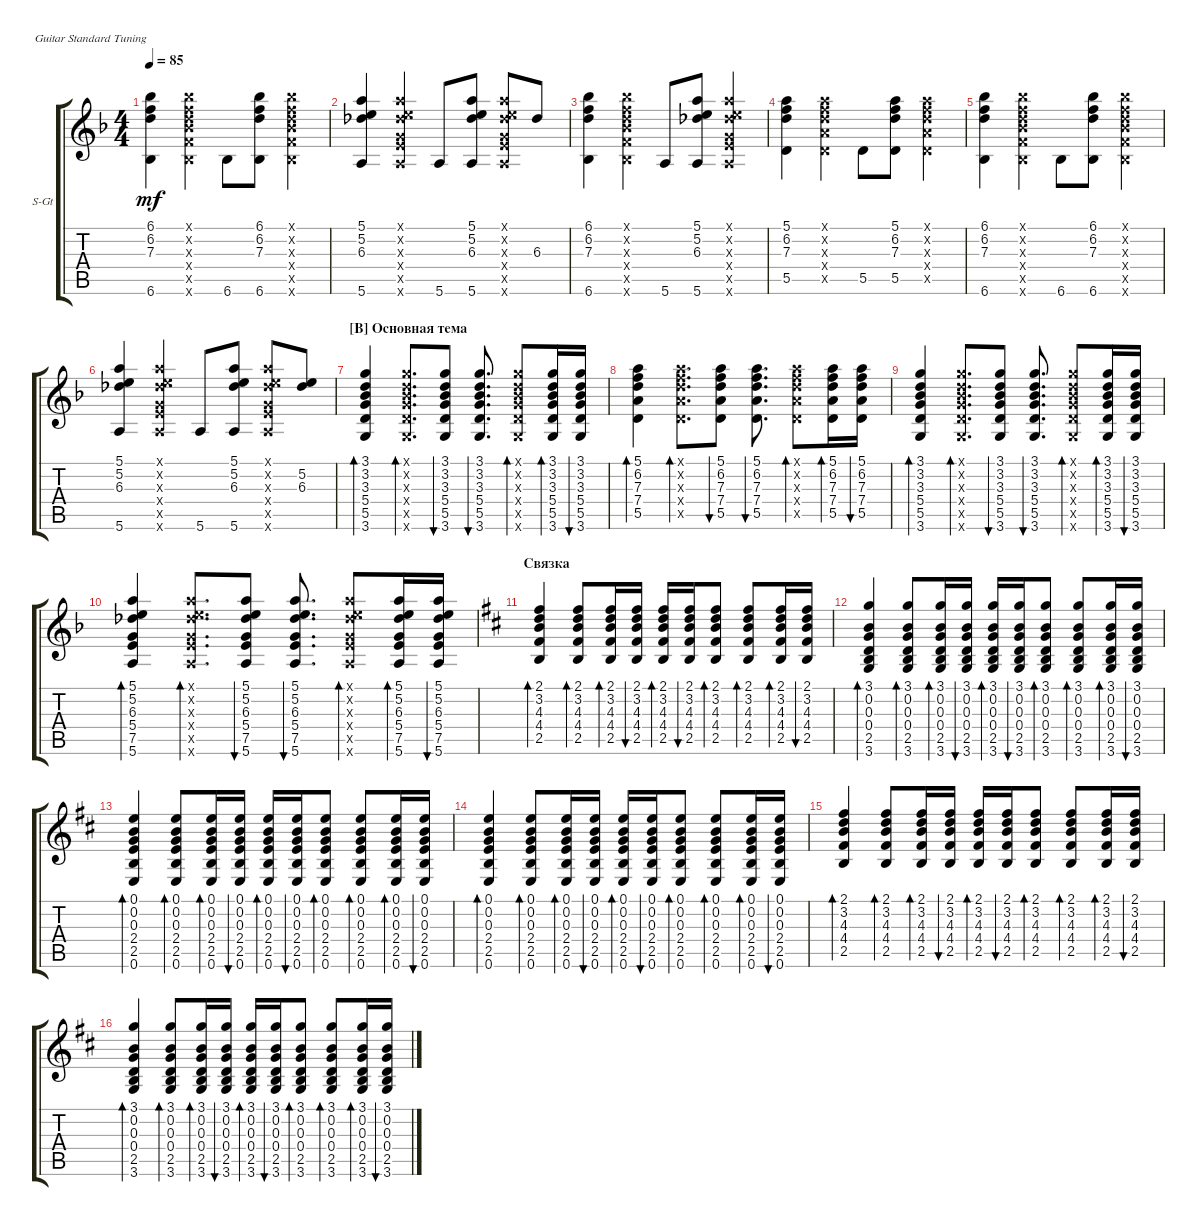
\defaultSystemsLayout 4
\bracketExtendMode groupsimilarinstruments
\firstSystemTrackNameOrientation horizontal
\otherSystemsTrackNameOrientation horizontal
\track ("Steel Guitar" "S-Gt") {instrument acousticguitarsteel}
\staff {score tabs}
\tuning (E4 B3 G3 D3 A2 E2)
\ts (4 4)
\tempo 85
\clef g2
\ks dminor
(6.6 7.3 6.2 6.1).4{dy mf} (6.6{x} 8.5{x} 8.4{x} 7.3{x} 6.2{x} 6.1{x}).4 6.6.8 (6.6 7.3 6.2 6.1).8 (6.6{x} 8.5{x} 8.4{x} 7.3{x} 6.2{x} 6.1{x}).4 |
(5.6 6.3 5.2 5.1).4 (5.6{x} 7.5{x} 5.4{x} 6.3{x} 5.2{x} 5.1{x}).4 5.6.8 (5.6 6.3 5.2 5.1).8 (5.6{x} 7.5{x} 5.4{x} 6.3{x} 5.2{x} 5.1{x}).8 6.3.8 |
(6.6 7.3 6.2 6.1).4 (6.6{x} 8.5{x} 8.4{x} 7.3{x} 6.2{x} 6.1{x}).4 5.6.8 (5.6 6.3 5.2 5.1).8 (5.6{x} 7.5{x} 5.4{x} 6.3{x} 5.2{x} 5.1{x}).4 |
(5.5 7.3 6.2 5.1).4 (5.5{x} 7.4{x} 7.3{x} 6.2{x} 5.1{x}).4 5.5.8 (5.5 7.3 6.2 5.1).8 (5.5{x} 7.4{x} 7.3{x} 6.2{x} 5.1{x}).4 |
(6.6 7.3 6.2 6.1).4 (6.6{x} 8.5{x} 8.4{x} 7.3{x} 6.2{x} 6.1{x}).4 6.6.8 (6.6 7.3 6.2 6.1).8 (6.6{x} 8.5{x} 8.4{x} 7.3{x} 6.2{x} 6.1{x}).4 |
(5.6 6.3 5.2 5.1).4 (5.6{x} 7.5{x} 5.4{x} 6.3{x} 5.2{x} 5.1{x}).4 5.6.8 (5.6 6.3 5.2 5.1).8 (5.6{x} 7.5{x} 5.4{x} 6.3{x} 5.2{x} 5.1{x}).8 (6.3 5.2).8 |
\section ("B" "Основная тема")
(3.6 5.5 5.4 3.3 3.2 3.1).4{bd 30} (3.6{x} 5.5{x} 5.4{x} 3.3{x} 3.2{x} 3.1{x}).8{d bd 30} (3.6 5.5 5.4 3.3 3.2 3.1).8{bu 30} (3.6 5.5 5.4 3.3 3.2 3.1).8{d bu 30} (3.6{x} 5.5{x} 5.4{x} 3.3{x} 3.2{x} 3.1{x}).8{bd 30} (3.6 5.5 5.4 3.3 3.2 3.1).16{bd 30} (3.6 5.5 5.4 3.3 3.2 3.1).16{bu 30} |
(5.5 7.4 7.3 6.2 5.1).4{bd 30} (5.5{x} 7.4{x} 7.3{x} 6.2{x} 5.1{x}).8{d bd 30} (5.5 7.4 7.3 6.2 5.1).8{bu 30} (5.5 7.4 7.3 6.2 5.1).8{d bu 30} (5.5{x} 7.4{x} 7.3{x} 6.2{x} 5.1{x}).8{bd 30} (5.5 7.4 7.3 6.2 5.1).16{bd 30} (5.5 7.4 7.3 6.2 5.1).16{bu 30} |
(3.6 5.5 5.4 3.3 3.2 3.1).4{bd 30} (3.6{x} 5.5{x} 5.4{x} 3.3{x} 3.2{x} 3.1{x}).8{d bd 30} (3.6 5.5 5.4 3.3 3.2 3.1).8{bu 30} (3.6 5.5 5.4 3.3 3.2 3.1).8{d bu 30} (3.6{x} 5.5{x} 5.4{x} 3.3{x} 3.2{x} 3.1{x}).8{bd 30} (3.6 5.5 5.4 3.3 3.2 3.1).16{bd 30} (3.6 5.5 5.4 3.3 3.2 3.1).16{bu 30} |
(7.5 5.4 6.3 5.2 5.1 5.6).4{bd 30} (7.5{x} 5.4{x} 6.3{x} 5.2{x} 5.1{x} 5.6{x}).8{d bd 30} (7.5 5.4 6.3 5.2 5.1 5.6).8{bu 30} (7.5 5.4 6.3 5.2 5.1 5.6).8{d bu 30} (7.5{x} 5.4{x} 6.3{x} 5.2{x} 5.1{x} 5.6{x}).8{bd 30} (7.5 5.4 6.3 5.2 5.1 5.6).16{bd 30} (7.5 5.4 6.3 5.2 5.1 5.6).16{bu 30} |
\section ("" "Связка")
\ks bminor
(2.5 4.4 4.3 3.2 2.1).4{bd 30} (2.5 4.4 4.3 3.2 2.1).8{bd 30} (2.5 4.4 4.3 3.2 2.1).16{bd 30} (2.5 4.4 4.3 3.2 2.1).16{bu 30} (2.5 4.4 4.3 3.2 2.1).16{bd 30} (2.5 4.4 4.3 3.2 2.1).16{bu 30} (2.5 4.4 4.3 3.2 2.1).8{bd 30} (2.5 4.4 4.3 3.2 2.1).8{bd 30} (2.5 4.4 4.3 3.2 2.1).16{bd 30} (2.5 4.4 4.3 3.2 2.1).16{bu 30} |
(2.5 0.4 0.3 0.2 3.1 3.6).4{bd 30} (2.5 0.4 0.3 0.2 3.1 3.6).8{bd 30} (2.5 0.4 0.3 0.2 3.1 3.6).16{bd 30} (2.5 0.4 0.3 0.2 3.1 3.6).16{bu 30} (2.5 0.4 0.3 0.2 3.1 3.6).16{bd 30} (2.5 0.4 0.3 0.2 3.1 3.6).16{bu 30} (2.5 0.4 0.3 0.2 3.1 3.6).8{bd 30} (2.5 0.4 0.3 0.2 3.1 3.6).8{bd 30} (2.5 0.4 0.3 0.2 3.1 3.6).16{bd 30} (2.5 0.4 0.3 0.2 3.1 3.6).16{bu 30} |
(2.5 2.4 0.3 0.2 0.1 0.6).4{bd 30} (2.5 2.4 0.3 0.2 0.1 0.6).8{bd 30} (2.5 2.4 0.3 0.2 0.1 0.6).16{bd 30} (2.5 2.4 0.3 0.2 0.1 0.6).16{bu 30} (2.5 2.4 0.3 0.2 0.1 0.6).16{bd 30} (2.5 2.4 0.3 0.2 0.1 0.6).16{bu 30} (2.5 2.4 0.3 0.2 0.1 0.6).8{bd 30} (2.5 2.4 0.3 0.2 0.1 0.6).8{bd 30} (2.5 2.4 0.3 0.2 0.1 0.6).16{bd 30} (2.5 2.4 0.3 0.2 0.1 0.6).16{bu 30} |
(2.5 2.4 0.3 0.2 0.1 0.6).4{bd 30} (2.5 2.4 0.3 0.2 0.1 0.6).8{bd 30} (2.5 2.4 0.3 0.2 0.1 0.6).16{bd 30} (2.5 2.4 0.3 0.2 0.1 0.6).16{bu 30} (2.5 2.4 0.3 0.2 0.1 0.6).16{bd 30} (2.5 2.4 0.3 0.2 0.1 0.6).16{bu 30} (2.5 2.4 0.3 0.2 0.1 0.6).8{bd 30} (2.5 2.4 0.3 0.2 0.1 0.6).8{bd 30} (2.5 2.4 0.3 0.2 0.1 0.6).16{bd 30} (2.5 2.4 0.3 0.2 0.1 0.6).16{bu 30} |
(2.5 4.4 4.3 3.2 2.1).4{bd 30} (2.5 4.4 4.3 3.2 2.1).8{bd 30} (2.5 4.4 4.3 3.2 2.1).16{bd 30} (2.5 4.4 4.3 3.2 2.1).16{bu 30} (2.5 4.4 4.3 3.2 2.1).16{bd 30} (2.5 4.4 4.3 3.2 2.1).16{bu 30} (2.5 4.4 4.3 3.2 2.1).8{bd 30} (2.5 4.4 4.3 3.2 2.1).8{bd 30} (2.5 4.4 4.3 3.2 2.1).16{bd 30} (2.5 4.4 4.3 3.2 2.1).16{bu 30} |
(2.5 0.4 0.3 0.2 3.1 3.6).4{bd 30} (2.5 0.4 0.3 0.2 3.1 3.6).8{bd 30} (2.5 0.4 0.3 0.2 3.1 3.6).16{bd 30} (2.5 0.4 0.3 0.2 3.1 3.6).16{bu 30} (2.5 0.4 0.3 0.2 3.1 3.6).16{bd 30} (2.5 0.4 0.3 0.2 3.1 3.6).16{bu 30} (2.5 0.4 0.3 0.2 3.1 3.6).8{bd 30} (2.5 0.4 0.3 0.2 3.1 3.6).8{bd 30} (2.5 0.4 0.3 0.2 3.1 3.6).16{bd 30} (2.5 0.4 0.3 0.2 3.1 3.6).16{bu 30}
